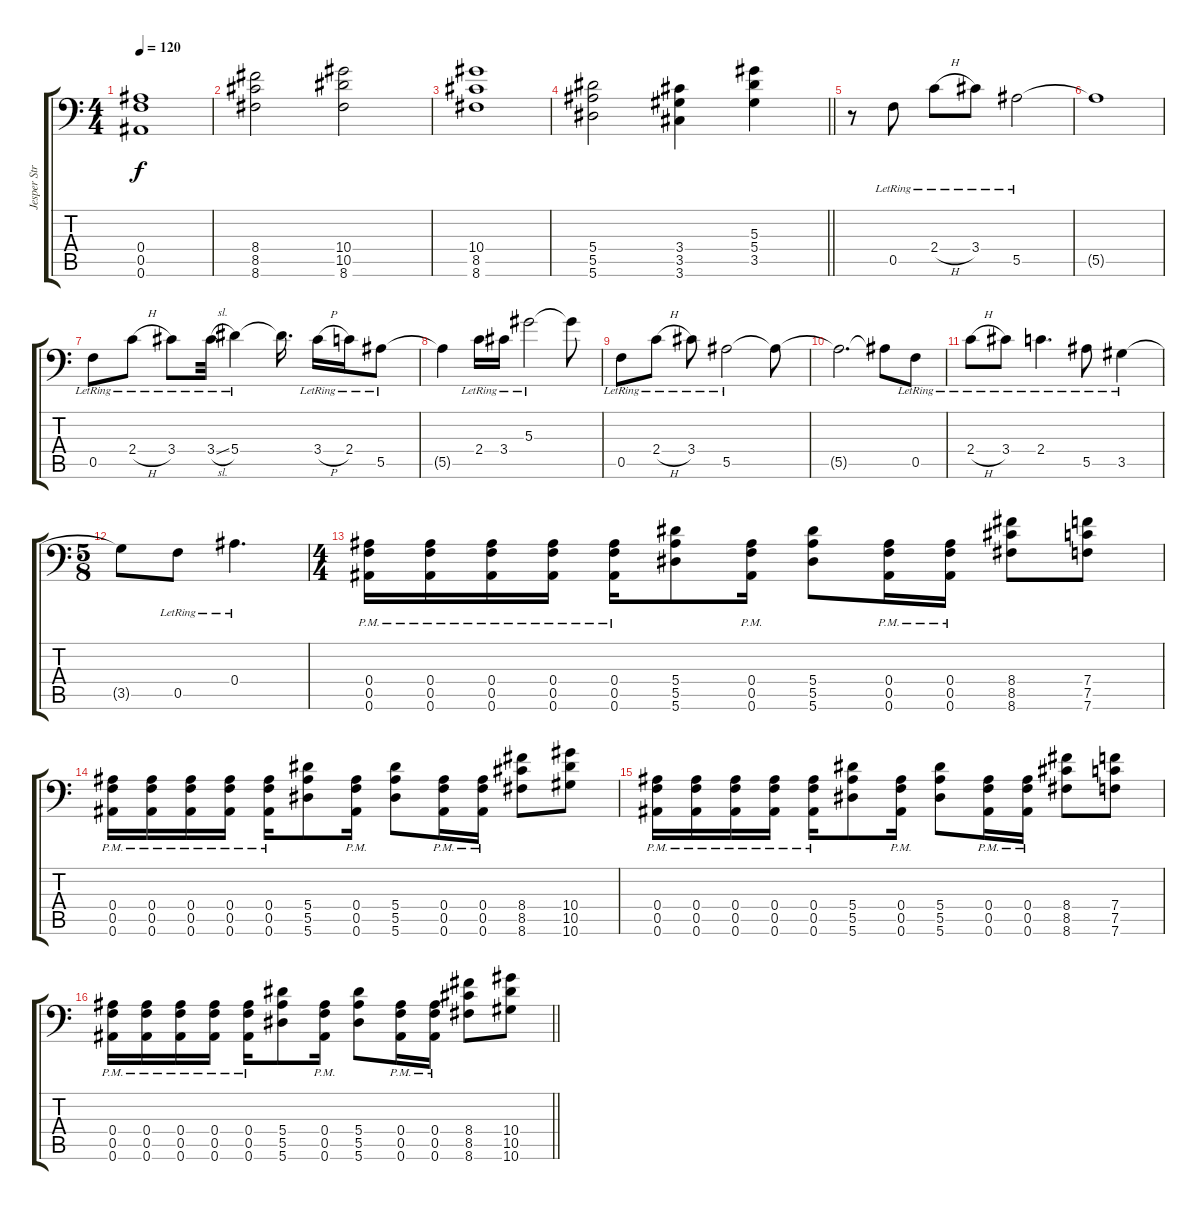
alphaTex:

\track ("Jesper Strömblad" "Jesper Str") {instrument distortionguitar}
\staff {score tabs}
\tuning (C4 G3 Eb3 Bb2 F2 Bb1) {hide}
\ts (4 4)
\tempo 120
\clef f4
\ks c
(0.4 0.5 0.6).1{dy f} |
(8.4 8.5 8.6).2 (10.4 10.5 8.6).2 |
(10.4 8.5 8.6).1 |
\barLineRight lightlight
(5.4 5.5 5.6).2 (3.4 3.5 3.6).4 (5.3 5.4 3.5).4 |
r.8 0.5{lr}.8{balance 12 instrument acousticguitarsteel} 2.4{h lr}.8 3.4{lr}.8 5.5{lr}.2 |
5.5{t}.1 |
0.5{lr}.8 2.4{h lr}.8 3.4{lr}.8 3.4{sl lr}.32 5.4{lr}.4 5.4{t}.16{d} 3.4{h lr}.16 2.4{lr}.16 5.5{lr}.8 |
5.5{t}.4 2.4{lr}.16 3.4{lr}.16 5.3{lr}.2 5.3{t}.8 |
0.5{lr}.8 2.4{h lr}.8 3.4{lr}.8 5.5{lr}.2 5.5{t}.8 |
5.5{t}.2{d} 5.5{t}.8 0.5{lr}.8 |
2.4{h lr}.8 3.4{lr}.8 2.4{lr}.4{d} 5.5{lr}.8 3.5{lr}.4 |
\ts (5 8)
3.5{t}.8 0.5{lr}.8 0.4{lr}.4{d} |
\ts (4 4)
(0.4{pm} 0.5{pm} 0.6{pm}).16{instrument distortionguitar} (0.4{pm} 0.5{pm} 0.6{pm}).16 (0.4{pm} 0.5{pm} 0.6{pm}).16 (0.4{pm} 0.5{pm} 0.6{pm}).16 (0.4{pm} 0.5{pm} 0.6{pm}).16 (5.4 5.5 5.6).8 (0.4{pm} 0.5{pm} 0.6{pm}).16 (5.4 5.5 5.6).8 (0.4{pm} 0.5{pm} 0.6{pm}).16 (0.4{pm} 0.5{pm} 0.6{pm}).16 (8.4 8.5 8.6).8 (7.4 7.5 7.6).8 |
(0.4{pm} 0.5{pm} 0.6{pm}).16 (0.4{pm} 0.5{pm} 0.6{pm}).16 (0.4{pm} 0.5{pm} 0.6{pm}).16 (0.4{pm} 0.5{pm} 0.6{pm}).16 (0.4{pm} 0.5{pm} 0.6{pm}).16 (5.4 5.5 5.6).8 (0.4{pm} 0.5{pm} 0.6{pm}).16 (5.4 5.5 5.6).8 (0.4{pm} 0.5{pm} 0.6{pm}).16 (0.4{pm} 0.5{pm} 0.6{pm}).16 (8.4 8.5 8.6).8 (10.4 10.5 10.6).8 |
(0.4{pm} 0.5{pm} 0.6{pm}).16{instrument distortionguitar} (0.4{pm} 0.5{pm} 0.6{pm}).16 (0.4{pm} 0.5{pm} 0.6{pm}).16 (0.4{pm} 0.5{pm} 0.6{pm}).16 (0.4{pm} 0.5{pm} 0.6{pm}).16 (5.4 5.5 5.6).8 (0.4{pm} 0.5{pm} 0.6{pm}).16 (5.4 5.5 5.6).8 (0.4{pm} 0.5{pm} 0.6{pm}).16 (0.4{pm} 0.5{pm} 0.6{pm}).16 (8.4 8.5 8.6).8 (7.4 7.5 7.6).8 |
\barLineRight lightlight
(0.4{pm} 0.5{pm} 0.6{pm}).16 (0.4{pm} 0.5{pm} 0.6{pm}).16 (0.4{pm} 0.5{pm} 0.6{pm}).16 (0.4{pm} 0.5{pm} 0.6{pm}).16 (0.4{pm} 0.5{pm} 0.6{pm}).16 (5.4 5.5 5.6).8 (0.4{pm} 0.5{pm} 0.6{pm}).16 (5.4 5.5 5.6).8 (0.4{pm} 0.5{pm} 0.6{pm}).16 (0.4{pm} 0.5{pm} 0.6{pm}).16 (8.4 8.5 8.6).8 (10.4 10.5 10.6).8
